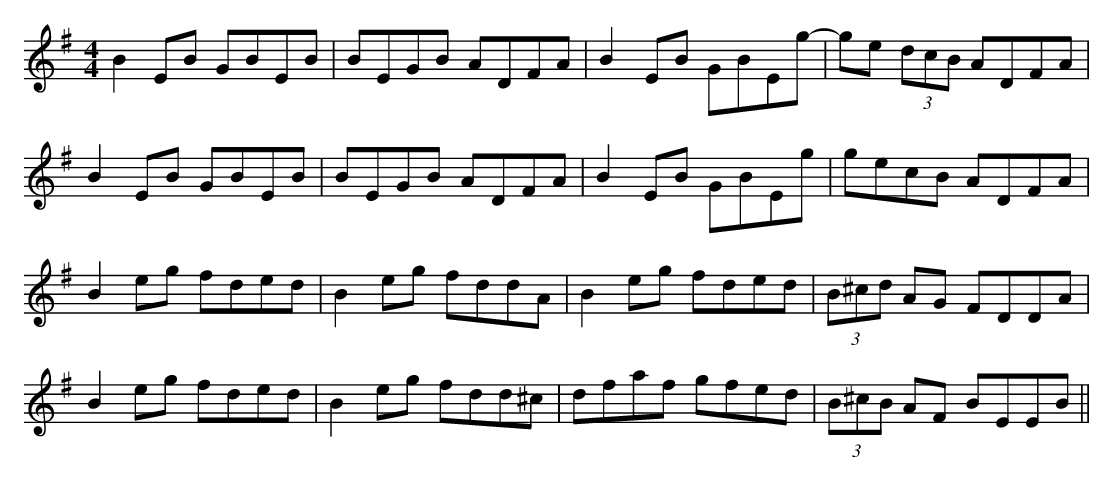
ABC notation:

X:1
M:4/4
K:Emin
B2 EB GBEB|BEGB ADFA|B2 EB GBEg-|ge (3dcB ADFA|
B2 EB GBEB|BEGB ADFA|B2 EB GBEg|gecB ADFA|
B2 eg fded|B2 eg fddA|B2 eg fded|(3B^cd AG FDDA|
B2 eg fded|B2 eg fdd^c|dfaf gfed|(3B^cB AF BEEB||
